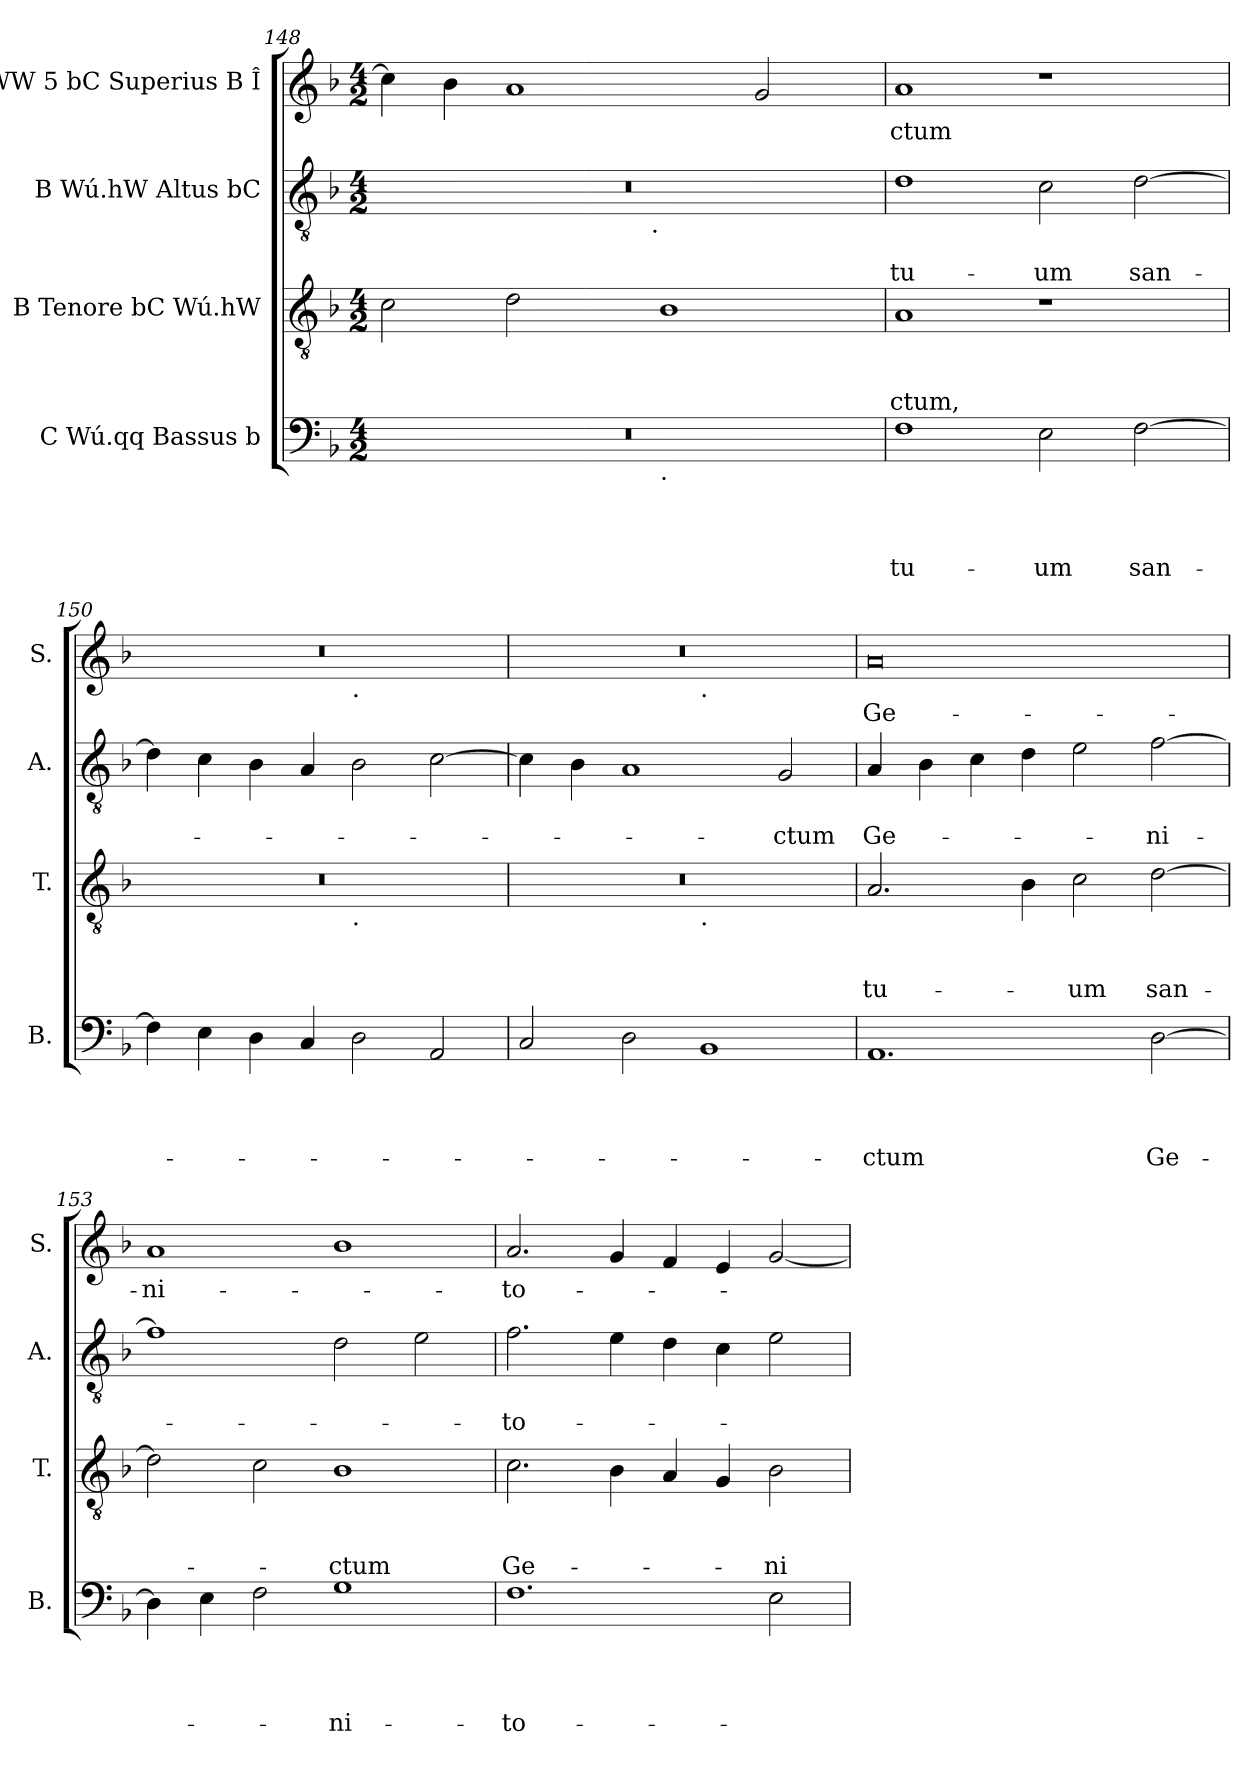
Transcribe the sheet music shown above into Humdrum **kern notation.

**kern	**text	**text	**text	**text	**kern	**text	**text	**text	**kern	**text	**text	**kern	**text
*part4	*part4	*part4	*part4	*part4	*part3	*part3	*part3	*part3	*part2	*part2	*part2	*part1	*part1
*staff4	*staff4	*staff4	*staff4	*staff4	*staff3	*staff3	*staff3	*staff3	*staff2	*staff2	*staff2	*staff1	*staff1
*I"C Wú.qq Bassus b	*	*	*	*	*I"B Tenore bC Wú.hW	*	*	*	*I"B Wú.hW Altus bC	*	*	*I"WW 5 bC Superius B Î	*
*I'B.	*	*	*	*	*I'T.	*	*	*	*I'A.	*	*	*I'S.	*
*clefF4	*	*	*	*	*clefGv2	*	*	*	*clefGv2	*	*	*clefG2	*
*k[b-]	*	*	*	*	*k[b-]	*	*	*	*k[b-]	*	*	*k[b-]	*
*F:	*	*	*	*	*F:	*	*	*	*F:	*	*	*F:	*
*M4/2	*	*	*	*	*M4/2	*	*	*	*M4/2	*	*	*M4/2	*
=148	=148	=148	=148	=148	=148	=148	=148	=148	=148	=148	=148	=148	=148
*^	*	*	*	*	*	*	*	*	*^	*	*	*	*
0r	1ryy	.	.	.	.	2c\	.	.	.	0r	3%2ryy	.	.	4cc\]	.
.	.	.	.	.	.	.	.	.	.	.	.	.	.	4b-\	.
.	.	.	.	.	.	2d\	.	.	.	.	.	.	.	1a	.
.	.	.	.	.	.	.	.	.	.	.	6ryy	.	.	.	.
.	.	.	.	.	.	.	.	.	.	.	12...ryy	.	.	.	.
!	!	!	!	!	!	!	!	!	!	!	!LO:TX:b:t=.	!	!	!	!
.	.	.	.	.	.	.	.	.	.	.	3%2ryy	.	.	.	.
!	!LO:TX:b:t=.	!	!	!	!	!	!	!	!	!	!	!	!	!	!
.	1ryy	.	.	.	.	1B-	.	.	.	.	.	.	.	.	.
.	.	.	.	.	.	.	.	.	.	.	.	.	.	2g/	.
.	.	.	.	.	.	.	.	.	.	.	3ryy	.	.	.	.
.	.	.	.	.	.	.	.	.	.	.	96ryy	.	.	.	.
=149	=149	=149	=149	=149	=149	=149	=149	=149	=149	=149	=149	=149	=149	=149	=149
!	!	!	!	!	!LO:LY:b	!	!	!	!LO:LY:b	!	!	!	!LO:LY:b	!	!LO:LY:b
*v	*v	*	*	*	*	*	*	*	*	*v	*v	*	*	*	*
1F	.	.	.	tu-	1A	.	.	-ctum,	1d	.	tu-	1a	-ctum
!	!	!	!	!LO:LY:b	!	!	!	!	!	!	!LO:LY:b	!	!
2E\	.	.	.	-um	1r	.	.	.	2c\	.	-um	1r	.
!	!	!	!	!LO:LY:b	!	!	!	!	!	!	!LO:LY:b	!	!
[<2F\	.	.	.	san-	.	.	.	.	[<2d\	.	san-	.	.
!!LO:LB:g=z
=150	=150	=150	=150	=150	=150	=150	=150	=150	=150	=150	=150	=150	=150
*	*	*	*	*	*^	*	*	*	*	*	*	*^	*
4F\]	.	.	.	.	0r	1ryy	.	.	.	4d\]	.	.	0r	1ryy	.
4E\	.	.	.	.	.	.	.	.	.	4c\	.	.	.	.	.
4D\	.	.	.	.	.	.	.	.	.	4B-\	.	.	.	.	.
4C/	.	.	.	.	.	.	.	.	.	4A/	.	.	.	.	.
!	!	!	!	!	!	!	!	!	!	!	!	!	!	!LO:TX:b:t=.	!
!	!	!	!	!	!	!LO:TX:b:t=.	!	!	!	!	!	!	!	!	!
2D\	.	.	.	.	.	1ryy	.	.	.	2B-\	.	.	.	1ryy	.
2AA/	.	.	.	.	.	.	.	.	.	[>2c\	.	.	.	.	.
=151	=151	=151	=151	=151	=151	=151	=151	=151	=151	=151	=151	=151	=151	=151	=151
2C/	.	.	.	.	0r	1ryy	.	.	.	4c\]	.	.	0r	1ryy	.
.	.	.	.	.	.	.	.	.	.	4B-\	.	.	.	.	.
2D\	.	.	.	.	.	.	.	.	.	1A	.	.	.	.	.
!	!	!	!	!	!	!	!	!	!	!	!	!	!	!LO:TX:b:t=.	!
!	!	!	!	!	!	!LO:TX:b:t=.	!	!	!	!	!	!	!	!	!
1BB-	.	.	.	.	.	1ryy	.	.	.	.	.	.	.	1ryy	.
!	!	!	!	!	!	!	!	!	!	!	!	!LO:LY:b	!	!	!
.	.	.	.	.	.	.	.	.	.	2G/	.	-ctum	.	.	.
=152	=152	=152	=152	=152	=152	=152	=152	=152	=152	=152	=152	=152	=152	=152	=152
!	!	!	!	!LO:LY:b	!	!	!	!	!LO:LY:b	!	!	!LO:LY:b	!	!	!LO:LY:b
*	*	*	*	*	*v	*v	*	*	*	*	*	*	*v	*v	*
1.AA	.	.	.	-ctum	2.A/	.	.	tu-	4A/	.	Ge-	0a	Ge-
.	.	.	.	.	.	.	.	.	4B-\	.	.	.	.
.	.	.	.	.	.	.	.	.	4c\	.	.	.	.
.	.	.	.	.	4B-\	.	.	.	4d\	.	.	.	.
!	!	!	!	!	!	!	!	!LO:LY:b	!	!	!	!	!
.	.	.	.	.	2c\	.	.	-um	2e\	.	.	.	.
!	!	!	!	!LO:LY:b	!	!	!	!LO:LY:b	!	!	!LO:LY:b	!	!
[>2D\	.	.	.	Ge-	[>2d\	.	.	san-	[>2f\	.	-ni-	.	.
=153	=153	=153	=153	=153	=153	=153	=153	=153	=153	=153	=153	=153	=153
!	!	!	!	!	!	!	!	!	!	!	!	!	!LO:LY:b
4D\]	.	.	.	.	2d\]	.	.	.	1f]	.	.	1a	-ni-
4E\	.	.	.	.	.	.	.	.	.	.	.	.	.
2F\	.	.	.	.	2c\	.	.	.	.	.	.	.	.
!	!	!	!	!LO:LY:b	!	!	!	!LO:LY:b	!	!	!	!	!
1G	.	.	.	-ni-	1B-	.	.	-ctum	2d\	.	.	1b-	.
.	.	.	.	.	.	.	.	.	2e\	.	.	.	.
=154	=154	=154	=154	=154	=154	=154	=154	=154	=154	=154	=154	=154	=154
!	!	!	!	!LO:LY:b	!	!	!	!LO:LY:b	!	!	!LO:LY:b	!	!LO:LY:b
1.F	.	.	.	-to-	2.c\	.	.	Ge-	2.f\	.	-to-	2.a/	-to-
.	.	.	.	.	4B-\	.	.	.	4e\	.	.	4g/	.
.	.	.	.	.	4A/	.	.	.	4d\	.	.	4f/	.
.	.	.	.	.	4G/	.	.	.	4c\	.	.	4e/	.
!	!	!	!	!	!	!	!	!LO:LY:b	!	!	!	!	!
2E\	.	.	.	.	2B-\	.	.	-ni-	2e\	.	.	[>2g/	.
=	=	=	=	=	=	=	=	=	=	=	=	=	=
*-	*-	*-	*-	*-	*-	*-	*-	*-	*-	*-	*-	*-	*-
